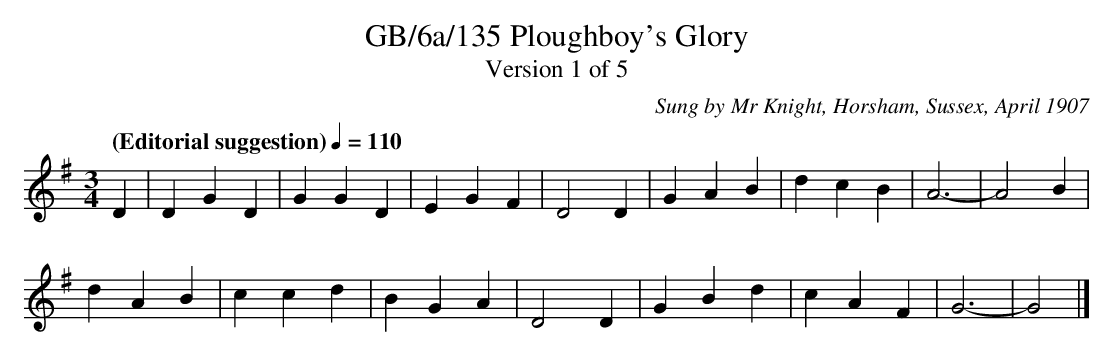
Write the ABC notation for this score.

X:1
T:GB/6a/135 Ploughboy's Glory
T:Version 1 of 5
C:Sung by Mr Knight, Horsham, Sussex, April 1907
M:3/4
L:1/8
Q:"(Editorial suggestion)" 1/4=110
K:G
D2 | D2 G2 D2 | G2 G2 D2 | E2 G2 F2 | D4 D2 | G2 A2 B2 | d2 c2 B2 | A6-|A4 B2 |
d2 A2 B2 | c2 c2 d2 | B2 G2 A2 | D4 D2 | G2 B2 d2 | c2 A2 F2 | G6-|G4 |]
